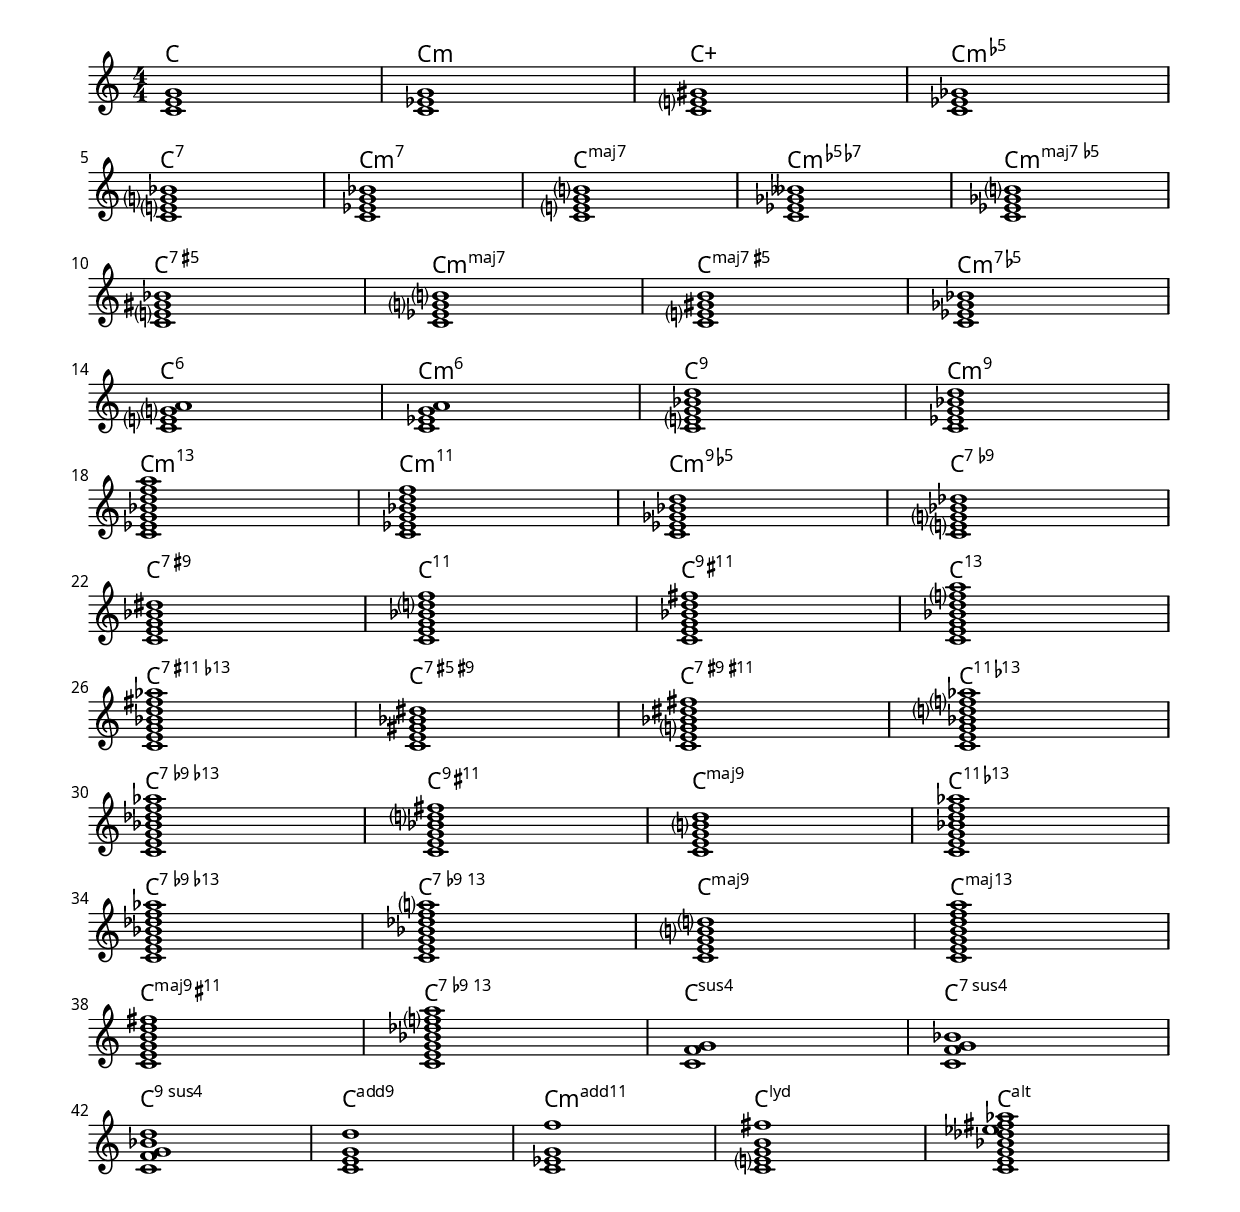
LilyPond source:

 %%%%%%%%%%%%%%%%%%%%%%%%%%%%%%%%%%%%%%%%%%%%%%%%%%%%%%%%%%%%%%%%
 % Project     :                                                %
 % Owner       :                                                %
 % ------------------------------------------------------------ %
 % Start date  :                                                %
 % Last edit   :                                                %
 % ------------------------------------------------------------ %
 % License     :                                                %
 %                                                              %
 %                                                              %
 %%%%%%%%%%%%%%%%%%%%%%%%%%%%%%%%%%%%%%%%%%%%%%%%%%%%%%%%%%%%%%%%
 %%%%%%% Created using LilyPond Engraving Quickstart v4.0 %%%%%%%
 %% github.com/jasonthomasgabriel/LilyPond-Engraving-Quickstart %
 %%%%%%%%%%%%%%%%%%%%%%%%%%%%%%%%%%%%%%%%%%%%%%%%%%%%%%%%%%%%%%%%

\version "2.24.1"

% Scores cannot be empty (when using partCombine), this variable is a spacer for all unused parts.
% For quick testing of your setup, you could replace the spacer with some music in curly brackets.

\language "english"

chExceptionMusic = {
  <c ef gf>1-\markup { "m" \hspace #0.3 \super { \flat "5" } } % I know "dim" is fine, but then what do you do with the ambiguity of dim7? So let's be consistently explicit
  <c ef gf bff>1-\markup { "m" \hspace #0.3 \super { \flat "5" } \hspace #0.3 \super { \flat "7" } }
  <c ef gf bf>1-\markup { "m" \super "7" \hspace #0.3 \super { \flat "5" } }
  <c ef gf bf d'>1-\markup { "m" \super "9" \hspace #0.3 \super { \flat "5" } }
  <c e g bf d' fs'>1-\markup { \super "9" \hspace #0.3 \super { \sharp "11" } }
  <c e g bf d' f' af'>1-\markup { \super "11" \hspace #0.3 \super { \flat "13" } }
  <c e g b d'>1-\markup { \super "maj9" }
  <c e g b d' f' a'>1-\markup { \super "maj13" }
  <c e g b d' fs'>1-\markup { \super "maj9" \hspace #0.3 \super { \sharp "11" } }
}

\language "nederlands"

% Convert music to list and prepend to existing exceptions.
chExceptions = #(append
  (sequential-music-to-chord-exceptions chExceptionMusic #t)
  ignatzekExceptions)

no_music = \transpose c' c'' {
  \set majorSevenSymbol = \markup { "maj7" }
  \set additionalPitchPrefix = "add"
  \set chordNameExceptions = #chExceptions
  <c e g>1
  <c es g>  % m = minor triad
  <c e gis>
  <c es ges> \break
  <c e g bes>
  <c es g bes>
  <c e g b>  % triangle = maj
  <c es ges beses>
  <c es ges b> \break
  <c e gis bes>
  <c es g b>
  <c e gis b>
  <c es ges bes> \break
  <c e g a>  % 6 = major triad with added sixth
  <c es g a>  % m6 = minor triad with added sixth
  <c e g bes d'>
  <c es g bes d'> \break
  <c es g bes d' f' a' >
  <c es g bes d' f' >
  <c es ges bes d' >
  <c e g bes des' > \break
  <c e g bes dis'>
  <c e g bes d' f'>
  <c e g bes d' fis'>
  <c e g bes d' f' a'> \break
  <c e g bes d' fis' as'>
  <c e gis bes dis'>
  <c e g bes dis' fis'>
  <c e g bes d' f' as'> \break
  <c e g bes des' f' as'>
  <c e g bes d' fis'>
  <c e g b d'>
  <c e g bes d' f' as'> \break
  <c e g bes des' f' as'>
  <c e g bes des' f' a'>
  <c e g b d'>
  <c e g b d' f' a'> \break
  <c e g b d' fis'>
  <c e g bes des' f ' a'>
  <c f g>
  <c f g bes> \break
  <c f g bes d'>
  <c e g d'>  % add9
  <c es g f'>
  <c e g b fis'>  % Lydian
  <c e g bes des' ees' fis' aes'>  % altered chord
}


% A short print reference for yourself
% Only visible in print, when "statusline" is set to \draftversion or \publishedversion in headers
fileversionreferencetracker = "ref: <your reference>"

#(ly:set-option 'relative-includes #t)
\include "articulate.ly"

% Propriatary includes
  % Headers
    %%%% ENGRAVING QUICKSTART
%%%% resources/headers.ily
%%%% version: 4.0
%%%% Author: Jason Thomas Gabriel

\version "2.24.1"

% LilyPond Engraving Quickstart version number. 
LEQ_version = "LEQ v4.0"
 
currentDate = #(strftime "%H:%M:%S - %d-%m-%Y" (localtime (current-time)))
lilypondVersion = #(lilypond-version)

% Create a background color for a piece of text - found on LilyPond Snippet Library
  % http://lsr.di.unimi.it/LSR/Item?u=1&id=969 - contributed by Klaus Blum
  #(define-markup-command (on-color layout props color arg) (color? markup?)
    (let* ((stencil (interpret-markup layout props arg))
            (X-ext (ly:stencil-extent stencil X))
            (Y-ext (ly:stencil-extent stencil Y)))

      (ly:stencil-add 
        (stencil-with-color
          (ly:round-filled-box X-ext Y-ext 0)
          color)
        stencil)))

% To keep the actual header clean, the markup for the draftline (which I guess is now two lines) is done here.
draftversion = \markup {
  \column {
    \fill-line{
      {\null}
      \with-color #white \on-color #red \pad-markup #0.5 \concat { "DRAFT VERSION" }
    }
    \fill-line{
      {\null}
      \concat \caps { \fileversionreferencetracker " / " \currentDate " / " \lilypondVersion " / "  \LEQ_version }
    }
  }
}

publishedversion = \markup {
  \column {
    \fill-line{
      {\null}
      \with-color #white \on-color #darkgreen \pad-markup #0.5 \concat { "PUBLISHED VERSION" }
    }
    \fill-line{
      {\null}
      \concat \caps { \fileversionreferencetracker " / " \currentDate " / " \lilypondVersion " / "  \LEQ_version }
    }
  }
}

bigsongnumbermarkup = #(define-markup-command (bigsongnumbermarkup layout props arg)
                         (markup?)
                         (interpret-markup layout props
                         #{ \markup { 
                              \box \pad-markup #1 
                              {\larger \larger \larger \larger \larger \larger \larger \larger \larger \bold #arg }
                            } 
                         #}))

cueheadermarkup = #(define-markup-command (cueheadermarkup layout props arg)
                     (markup?)
                     (interpret-markup layout props
                       #{ \markup {
                            \concat \italic { \bold {"cue: "} #arg }
                          }
                       #}))

% Partial take-over from "titling-init.ly"
% Headers upside of page %
\paper {  
  % Scheme to make \caps available when using \fromproperty
  % Adaptation on the following source: https://sourceforge.net/p/testlilyissues/issues/1482/ %
  #(define-markup-command (fromproperty layout props symbol)
     (symbol?)
     (let ((m (chain-assoc-get symbol props))
           (caps? (chain-assoc-get 'caps props))
           (dash? (chain-assoc-get 'dash props)))
       (if (markup? m)
           (interpret-markup layout props
             (if dash?
                 (if caps?
                     #{ \markup \concat \caps { "- " #m " -" } #}
                     #{ \markup \concat { "- " #m " -" } #})
                 (if caps?
                     #{ \markup \caps { #m } #}
                     #{ \markup { #m } #})))
           empty-stencil)))

  #(define-markup-command (caps layout props arg) (markup?)
     (interpret-markup layout (prepend-alist-chain 'caps #t props)
       (make-smallCaps-markup arg)))

  #(define-markup-command (dash layout props dashthisup)
     (markup?)
     (interpret-markup layout (prepend-alist-chain 'dash #t props)
       #{ \markup { #dashthisup } #}))
  
  bookTitleMarkup = \markup {
    \column {
      \fill-line {
        {\null}
        {\null}
        \smaller \smaller \smaller \smaller \typewriter \bold \fromproperty #'header:statusline
      }
      \vspace #0.25
      \fill-line{
        {\null}
        {\null}
        { \concat { \italic { \fromproperty #'header:productiontitle \hspace #1 } \fromproperty #'header:bigsongnumber }}
      }
      \fill-line { \italic \fromproperty #'header:dedication }
      \vspace #0.1 % That's a little close, but I quite like the dedication to rest on the title very snugly.
      \column {
        \fill-line{
          \huge \larger \larger \larger \larger \larger \bold \caps \fromproperty #'header:title
        }
        \fill-line {
          \bold \caps
          \fromproperty #'header:subtitle
        }
        \vspace #-0.30
        \fill-line {
          \smaller \smaller \italic
          \fromproperty #'header:subsubtitle
        }
        \fill-line {
          \smaller \smaller \sans \italic
          \fromproperty #'header:revision
        }
        \vspace #0.75
        \fill-line {
          { \smaller \fromproperty #'header:poet }
          { \dash \caps \fromproperty #'header:instrument }
          { \smaller \fromproperty #'header:composer }
        }
        \fill-line {
          { \smaller \fromproperty #'header:meter }
          { \smaller \fromproperty #'header:arranger }
        }
      }
    }
  }

  scoreTitleMarkup = \markup {
    \column {
      \if \should-print-all-headers { \bookTitleMarkup \hspace #1 }
      \fill-line {
        { \smaller \fromproperty #'header:piece }
        { \smaller \fromproperty #'header:opus }
      }
      \vspace #0.3
      \fill-line {
        { \smaller \fromproperty #'header:cue }
        {\null}
        {\null}
      }
      \vspace #0.8
    }
  }
}

% Partial take-over from "titling-init.ly"
% Not-first-page headers and all footers %
\paper {
  oddHeaderMarkup = \markup {
    \fill-line {
      { \italic \unless \on-first-page-of-part \smaller \smaller \sans \fromproperty #'header:revision }
      { \null }
      \line {
        \concat{ \unless \on-first-page-of-part \smaller \caps \fromproperty #'header:instrument \hspace #1 \smaller \bold \caps \unless \on-first-page-of-part \fromproperty #'header:title \hspace #1 }
        \if \should-print-page-number \unless \on-first-page-of-part \fromproperty #'page:page-number-string
      }
    }
  }

  evenHeaderMarkup = \markup {
    \column {
      \fill-line {
        \line {
          \if \should-print-page-number \unless \on-first-page-of-part \fromproperty #'page:page-number-string \hspace #1
          \unless \on-first-page-of-part \concat{ \smaller \bold \caps \fromproperty #'header:title \hspace #1 \smaller \caps \unless \on-first-page-of-part \fromproperty #'header:instrument }
        }
        {\null}
        \line { \unless \on-first-page-of-part \italic \smaller \smaller \sans \fromproperty #'header:revision }
      }
    }
  }

  oddFooterMarkup = \markup {
    \column {
      \fill-line {
        %% Tagline header field only on first page in each bookpart.
        \if \on-first-page-of-part \smaller \smaller \italic \fromproperty #'header:tagline
      }
      \if \on-last-page \null
      \fill-line {
        %% Copyright header field only on last page in the book.
        \if \on-last-page \smaller \smaller \fromproperty #'header:copyright
      }
    }
  }
}

  
  % Paper size and margins
    %%%% LILYPOND ENGRAVING QUICKSTART v4.0.1
%%%% resources/papersize_margins.ily
%%%% -----------------------------------------------------------
%%%% github.com/jasonthomasgabriel/LilyPond-Engraving-Quickstart

\version "2.24.1"

 \paper {
  #(set-paper-size "a4") % Standard, but I like to be explicit on this.
  
  top-margin = 15\mm
  bottom-margin = 7\mm
  left-margin = 15\mm
  right-margin = 12\mm
}

  
  % Fonts
    % Staff size needs to be set, before changing the font
    % LilyPond Standard staff size = 20. See table with recommendations for various sizes: http://lilypond.org/doc/v2.24/Documentation/notation/setting-the-staff-size
    % That said, size 14 is a nice starting point
      #(set-global-staff-size 17)
  
    % House fonts (disable when not available on your machine)
      %%%% LILYPOND ENGRAVING QUICKSTART v4.0.1
%%%% resources/housefonts.ily
%%%% -----------------------------------------------------------
%%%% github.com/jasonthomasgabriel/LilyPond-Engraving-Quickstart

\version "2.24.1"

\paper  {
  #(define fonts
     (make-pango-font-tree "Source Serif Pro"
       "Source Sans Pro"
       "Source Code Pro"
       (/ staff-height pt 20)))
}

  
% Engraving includes  
  % Notation rules
    %%%% LILYPOND ENGRAVING QUICKSTART v4.0.1
%%%% resources/notationrules.ily
%%%% -----------------------------------------------------------
%%%% github.com/jasonthomasgabriel/LilyPond-Engraving-Quickstart

\version "2.24.1"

\layout {
  \numericTimeSignature
  \accidentalStyle modern-cautionary

  \set Score.rehearsalMarkFormatter = #format-mark-box-barnumbers

  \override Staff.InstrumentName.self-alignment-X = #RIGHT
  \override Staff.InstrumentName.padding = 0.6\mm
  \override PianoStaff.InstrumentName.self-alignment-X = #RIGHT
  \override PianoStaff.InstrumentName.padding = 0.6\mm

  \override Score.MetronomeMark.Y-offset = 4\mm
  \override Score.RehearsalMark.Y-offset = 4\mm
  \override Score.ChordName.font-family = #'serif
  
  \override Score.DynamicTextSpanner.font-size = #-0.5
  \override Score.TextSpanner.font-size = #-0.5
  
  % If you want to see barnumbers on every bar for editorial purposes
  % \override Score.BarNumber.break-visibility = ##(#t #t #t)

  \context {
    \Voice
    \consists "Melody_engraver"
    % \consists "Ambitus_engraver" %Out of curiousity, I sometimes use this to check what range I use per instrument.
  }

  \context {
    \Score
    \override LyricText.font-size = #-1
  }
}

% Some standards for chords
  \include "predefined-guitar-fretboards.ly"
  
  \language "english"
  
  chExceptionMusic = {
    <c ef gf>1-\markup { "m" \hspace #0.3 \super { \flat "5" } } % I know "dim" is fine, but then what do you do with the ambiguity of dim7? So let's be consistently explicit
    <c ef gf bff>1-\markup { "m" \hspace #0.3 \super { \flat "5" } \hspace #0.3 \super { \flat "7" } }
    <c ef gf bf>1-\markup { "m" \super "7" \hspace #0.3 \super { \flat "5" } }
    <c ef gf bf d'>1-\markup { "m" \super "9" \hspace #0.3 \super { \flat "5" } }
    <c e g bf d' fs'>1-\markup { \super "9" \hspace #0.3 \super { \sharp "11" } }
    <c e g bf d' f' af'>1-\markup { \super "11" \hspace #0.3 \super { \flat "13" } }
    <c e g b d'>1-\markup { \super "maj9" }
    <c e g b d' f' a'>1-\markup { \super "maj13" }
    <c e g b d' fs'>1-\markup { \super "maj9" \hspace #0.3 \super { \sharp "11" } }
  }
  
  chExceptions = #(append
    (sequential-music-to-chord-exceptions chExceptionMusic #t)
    ignatzekExceptions)


% Music includes 
  % Functions and variables
    %%%% LILYPOND ENGRAVING QUICKSTART v4.0.1
%%%% music/functions_variables.ily
%%%% -----------------------------------------------------------
%%%% github.com/jasonthomasgabriel/LilyPond-Engraving-Quickstart

\version "2.24.1"

% Dynamic symbol + "molto espressivo" 
  dynamic_molto_espressivo = #(define-event-function (parser location dynamicMark)
                              (ly:event?)
                              (make-dynamic-script #{
                              \markup {
                                  \concat {
                                  \dynamic #(ly:music-property dynamicMark 'text)
                                  \hspace #0.5
                                  \normal-text \italic "molto espress."
                                  \hspace #-13.5
                                  }
                              }
                              #}
                              )
                              )

% Dynamic symbol in parentheses
  reminderDynamic =
      #(define-event-function (parser location dynamicMark)
      (ly:event?)
      (make-dynamic-script #{ 
          \markup {
          \concat {
              \normal-text \bold \italic "("
              \dynamic #(ly:music-property dynamicMark 'text)
              \normal-text \bold \italic ")"
          }
          }
          #}
          )
      )


  % Music
    % Choose between starting with an empty, nameless part (default) or the instrument library
      %%%% LILYPOND ENGRAVING QUICKSTART v4.0.1
%%%% music/bundle_music_default_part.ily
%%%% -----------------------------------------------------------
%%%% github.com/jasonthomasgabriel/LilyPond-Engraving-Quickstart

\version "2.24.1"

% Indentation - set for NO instrument names
%%%% LILYPOND ENGRAVING QUICKSTART v4.0.1
%%%% resources/indentation_no_instrumentnames.ily
%%%% -----------------------------------------------------------
%%%% github.com/jasonthomasgabriel/LilyPond-Engraving-Quickstart

\version "2.24.1"

\layout {
  % Use if NOT using instrument names on left side of the Staff.
  indent = 0\mm
  short-indent = 0\mm
}


% Propriatary includes
  %%%% LILYPOND ENGRAVING QUICKSTART v4.0.1
%%%% music/parts/global.ily
%%%% -----------------------------------------------------------
%%%% github.com/jasonthomasgabriel/LilyPond-Engraving-Quickstart

\version "2.24.1"

global = {
  % \key c \major
  % \time 4/4
  % \tempo "Andante" 4=100
}


% Include all parts here
  %%%% LILYPOND ENGRAVING QUICKSTART v4.0.1
%%%% music/parts/default_part.ily
%%%% -----------------------------------------------------------
%%%% github.com/jasonthomasgabriel/LilyPond-Engraving-Quickstart

\version "2.24.1"

\language "english"

notes_default_part = \relative c' {
  \no_music % remove when inputting notes
}

part_default_part = \new Staff \with {
  %instrumentName = ""
  %shortInstrumentName = ""
  %midiInstrument = ""
} { \clef treble << \global \notes_default_part >> }

  
% Scoring
  scoring = {
    <<
      % Remember to remove line 21
      \new ChordNames \no_music
      \part_default_part
    >>
  }

      % \include "music/bundle_music_instrument_library.ily"

% Books
  % Main book
    \book {
      % Optional cover page (uncomment if desired)
        % \include "resources/coverpagebookpart.ily"
      % Main book
        %%%% LILYPOND ENGRAVING QUICKSTART v4.0.1
%%%% music/mainbookpart.ily
%%%% -----------------------------------------------------------
%%%% github.com/jasonthomasgabriel/LilyPond-Engraving-Quickstart

\version "2.24.1"

\bookpart {
  \header {
    % Headers are centralised (to make things easier when dealing with multiple parts).
    % If needed a header can be overwritten by restating below the include-file.
    %%%% LILYPOND ENGRAVING QUICKSTART v4.0.2
%%%% music/headers.ily
%%%% -----------------------------------------------------------
%%%% github.com/jasonthomasgabriel/LilyPond-Engraving-Quickstart

% statusline      = % \draftversion OR \publishedversion (or neither). This could help you keep track of many PDFs created before the final one.
% productiontitle = "Production title (and/or logo)"
% bigsongnumber   = \markup \bigsongnumbermarkup "1"
% revision        = "REV#1 DD-MM-YY - description of changes"
% cue             = \markup \cueheadermarkup ""
% dedication      = ""
% title           = ""
% subtitle        = ""
% subsubtitle     = ""
% composer        = ""
% arranger        = ""
% poet            = ""
% meter           = ""
% piece           = ""
% opus            = ""

% tagline         = \markup {
%                       \center-column {
%                         \line {\upright "<year>"} %Ab urbe condita
%                         \with-url "<link>"
%                         \line {\italic \smaller \right-align \sans \with-color #(rgb-color 0.251 0.251 0.251) "click here to listen to this composition" \with-color #(rgb-color 0.749 0.749 0.749) \italic \sans "(opens link to <website>)"}
%                       }
%                     }

% copyright 	   = \markup { 
%                       \with-url #"<link to license>"
%                       \line {
%                         "<license short version> To view a copy of this license, click here." 
%                       }
%                     }

% qrcode         = \markup { % will only show on (optional) cover page
%                     \qr-code #20 "<url>" 
%                 }

% maintainer      = ""
% maintainerEmail = ""


    % Set the instrument and/or part name below
    % instrument = ""
  }

  % Score 
    % Optionally set staff size in \layout{}, depending on needs when dealing with multiple scores.
    \score { \scoring \layout { %{ #(layout-set-staff-size 20) %} } \midi { \set Score.midiChannelMapping = #'instrument } }

  % Articulated MIDI score block %
    % (Purposely creates no visual output) %
    \score { \unfoldRepeats \articulate << \scoring >> \midi { \set Score.midiChannelMapping = #'instrument } }
}

    }
    
  % Optional books for individual parts - when using the Instrument Library.
    % \include "music/parts/instrument_library/resources/books/bundle_books_instrument_library.ily"